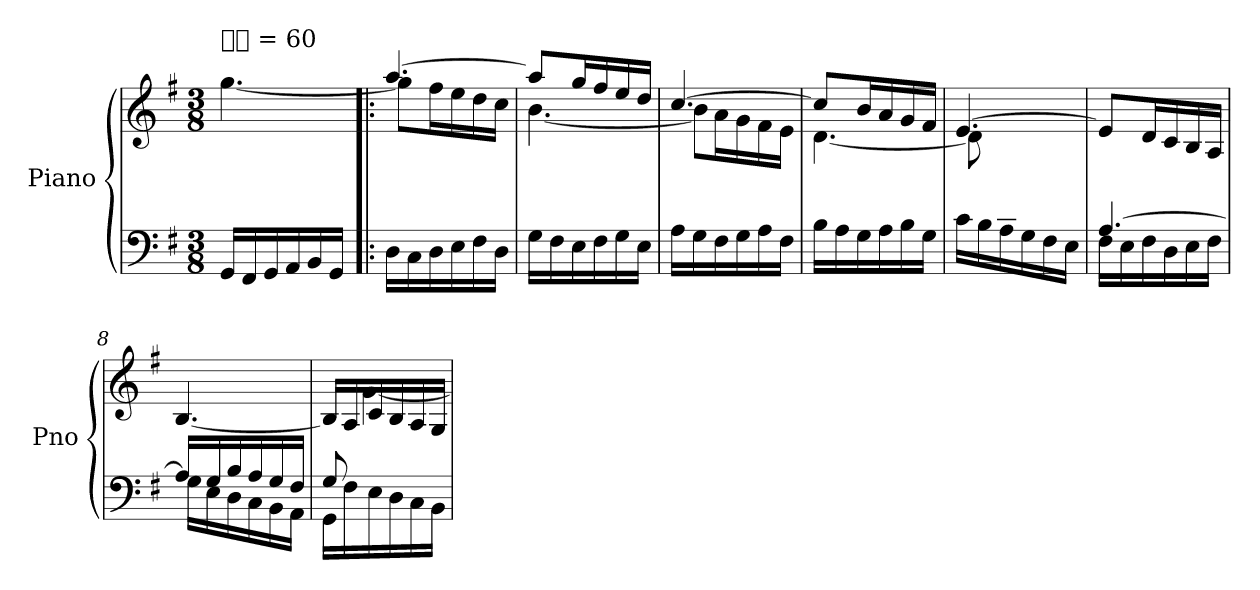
**kern	**kern
*part1	*part1
*staff2	*staff1
*I"Piano	*
*I'Pno	*
*clefF4	*clefG2
*k[f#]	*k[f#]
*M3/8	*M3/8
=1	=1
*	*^
!	!LO:TX:a:t=𝅘𝅥𝅭 = 60	!
16GG/LL	4.ryy	[4.gg\
16FF#/	.	.
16GG/	.	.
16AA/	.	.
16BB/	.	.
16GG/JJ	.	.
=2!|:	=2!|:	=2!|:
16D\LL	[4.aa/	8gg\L]
16C\	.	.
16D\	.	16ff#\L
16E\	.	16ee\
16F#\	.	16dd\
16D\JJ	.	16cc\JJ
=3	=3	=3
16G\LL	8aa/L]	[4.b\
16F#\	.	.
16E\	16gg/L	.
16F#\	16ff#/	.
16G\	16ee/	.
16E\JJ	16dd/JJ	.
=4	=4	=4
16A\LL	[4.cc/	8b\L]
16G\	.	.
16F#\	.	16a\L
16G\	.	16g\
16A\	.	16f#\
16F#\JJ	.	16e\JJ
=5	=5	=5
16B\LL	8cc/L]	[4.d\
16A\	.	.
16G\	16b/L	.
16A\	16a/	.
16B\	16g/	.
16G\JJ	16f#/JJ	.
=6	=6	=6
*^	*	*
8ryy	16c\LL	[4.e/	8d\L]
.	16B\	.	.
16c/L	16A\	.	4ryy
16B/	16G\	.	.
16A/	16F#\	.	.
16G/JJ	16E\JJ	.	.
*	*	*v	*v
!!LO:LB:g=z
=7	=7	=7
[4.A/	16F#\LL	8e/L]
.	16E\	.
.	16F#\	16d/L
.	16D\	16c/
.	16E\	16B/
.	16F#\JJ	16A/JJ
=8	=8	=8
16A/LL]	16G\LL	[4.B/
16G/	16E\	.
16B/	16D\	.
16A/	16C\	.
16G/	16BB\	.
16F#/JJ	16AA\JJ	.
=9	=9	=9
*	*	*^
8G/	16GG\LL	16B/LL]	8ryy
.	16F#\	16A/	.
4ryy	16E\	16c/	[4g\
.	16D\	16B/	.
.	16C\	16A/	.
.	16BB\JJ	16G/JJ	.
*v	*v	*	*
*	*v	*v
=	=
*-	*-
